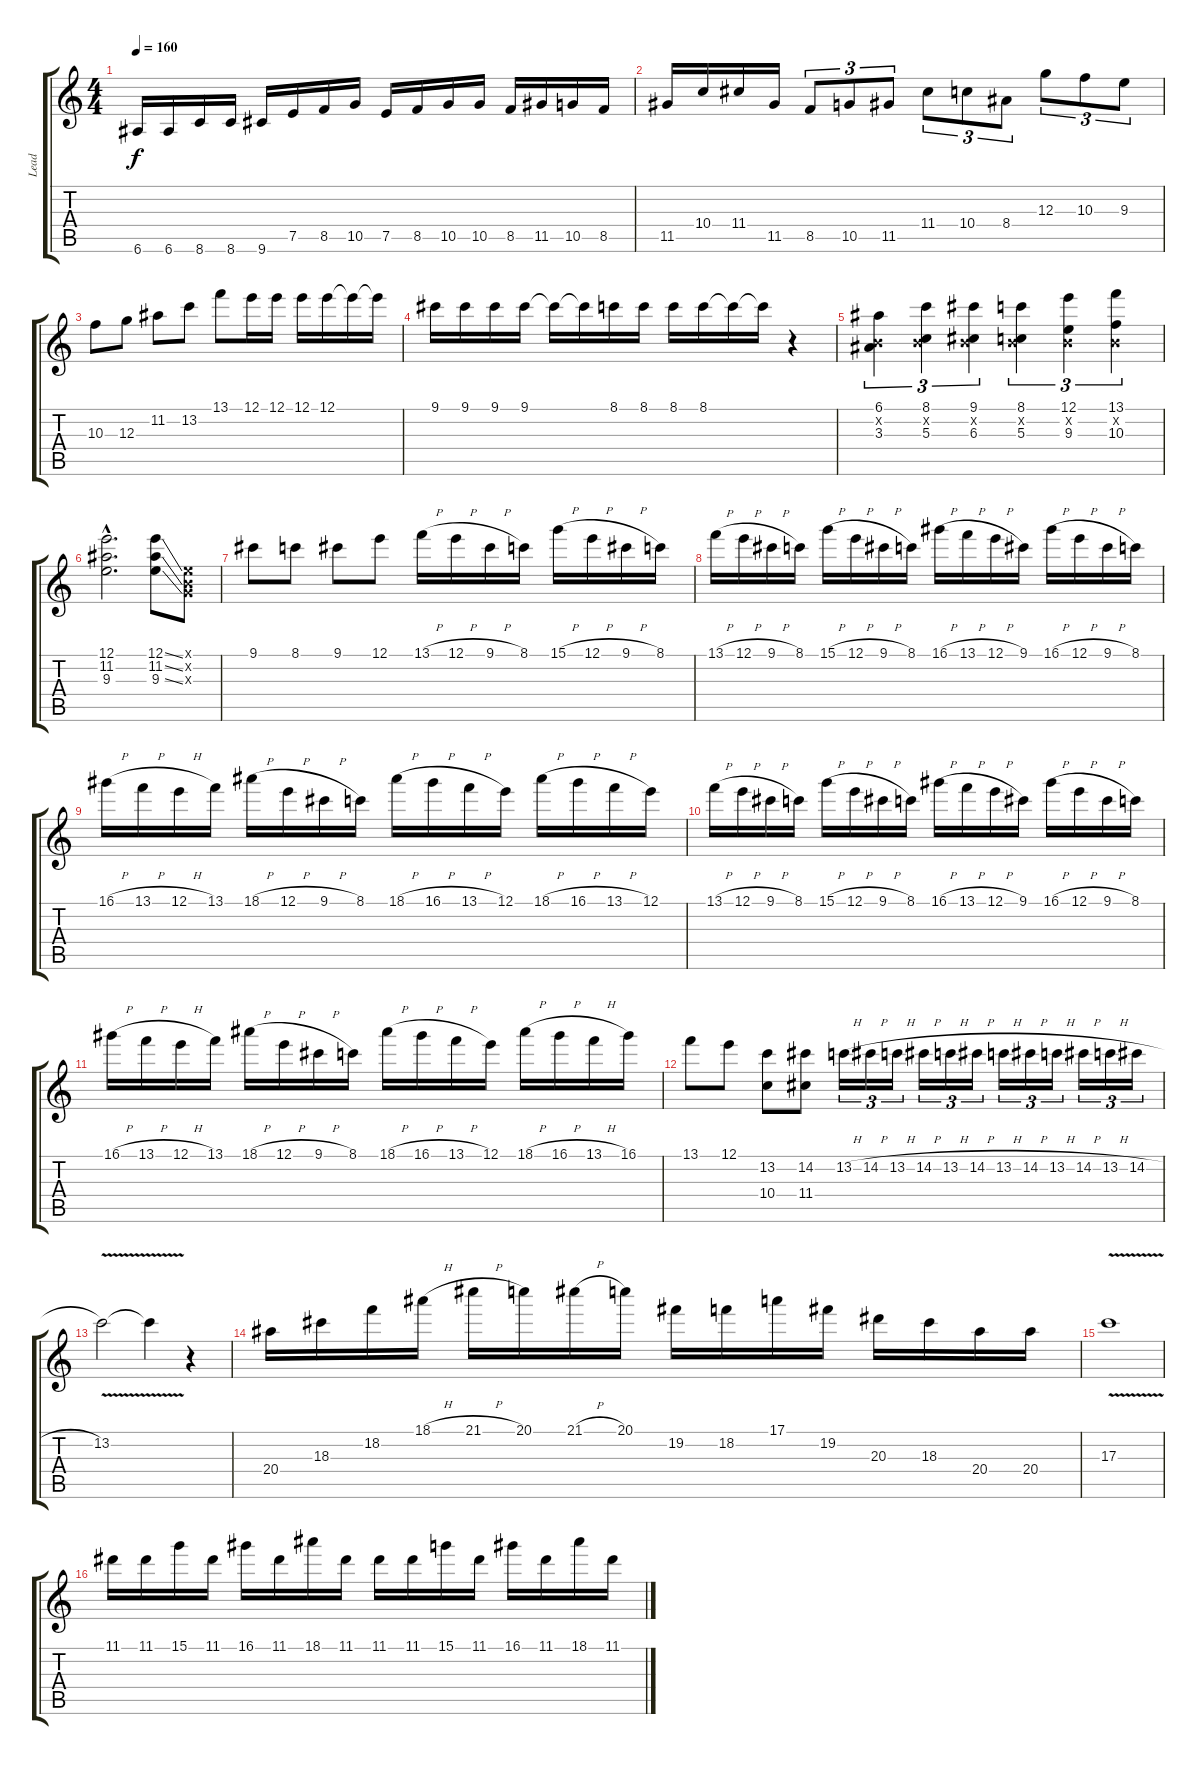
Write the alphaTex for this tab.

\track ("Lead" "Lead") {instrument distortionguitar}
\staff {score tabs}
\tuning (E4 B3 G3 D3 A2 E2) {hide}
\ts (4 4)
\tempo 160
\clef g2
\ks c
6.6.16{dy f} 6.6.16 8.6.16 8.6.16 9.6.16 7.5.16 8.5.16 10.5.16 7.5.16 8.5.16 10.5.16 10.5.16 8.5.16 11.5.16 10.5.16 8.5.16 |
11.5.16 10.4.16 11.4.16 11.5.16 8.5.8{tu (3 2)} 10.5.8{tu (3 2)} 11.5.8{tu (3 2)} 11.4.8{tu (3 2)} 10.4.8{tu (3 2)} 8.4.8{tu (3 2)} 12.3.8{tu (3 2)} 10.3.8{tu (3 2)} 9.3.8{tu (3 2)} |
10.3.8 12.3.8 11.2.8 13.2.8 13.1.8 12.1.16 12.1.16 12.1.16 12.1.16 12.1{t}.16 12.1{t}.16 |
9.1.16 9.1.16 9.1.16 9.1.16 9.1{t}.16 9.1{t}.16 8.1.16 8.1.16 8.1.16 8.1.16 8.1{t}.16 8.1{t}.16 r.4 |
(6.1 0.2{x} 3.3).4{tu (3 2)} (8.1 0.2{x} 5.3).4{tu (3 2)} (9.1 0.2{x} 6.3).4{tu (3 2)} (8.1 0.2{x} 5.3).4{tu (3 2)} (12.1 0.2{x} 9.3).4{tu (3 2)} (13.1 0.2{x} 10.3).4{tu (3 2)} |
(12.1{hac} 11.2{hac} 9.3{hac}).2{d} (12.1{ss} 11.2{ss} 9.3{ss}).8 (0.1{x} 0.2{x} 0.3{x}).8 |
9.1.8 8.1.8 9.1.8 12.1.8 13.1{h}.16 12.1{h}.16 9.1{h}.16 8.1.16 15.1{h}.16 12.1{h}.16 9.1{h}.16 8.1.16 |
13.1{h}.16 12.1{h}.16 9.1{h}.16 8.1.16 15.1{h}.16 12.1{h}.16 9.1{h}.16 8.1.16 16.1{h}.16 13.1{h}.16 12.1{h}.16 9.1.16 16.1{h}.16 12.1{h}.16 9.1{h}.16 8.1.16 |
16.1{h}.16 13.1{h}.16 12.1{h}.16 13.1.16 18.1{h}.16 12.1{h}.16 9.1{h}.16 8.1.16 18.1{h}.16 16.1{h}.16 13.1{h}.16 12.1.16 18.1{h}.16 16.1{h}.16 13.1{h}.16 12.1.16 |
13.1{h}.16 12.1{h}.16 9.1{h}.16 8.1.16 15.1{h}.16 12.1{h}.16 9.1{h}.16 8.1.16 16.1{h}.16 13.1{h}.16 12.1{h}.16 9.1.16 16.1{h}.16 12.1{h}.16 9.1{h}.16 8.1.16 |
16.1{h}.16 13.1{h}.16 12.1{h}.16 13.1.16 18.1{h}.16 12.1{h}.16 9.1{h}.16 8.1.16 18.1{h}.16 16.1{h}.16 13.1{h}.16 12.1.16 18.1{h}.16 16.1{h}.16 13.1{h}.16 16.1.16 |
13.1.8 12.1.8 (13.2 10.4).8 (14.2 11.4).8 13.2{h}.16{tu (3 2)} 14.2{h}.16{tu (3 2)} 13.2{h}.16{tu (3 2)} 14.2{h}.16{tu (3 2)} 13.2{h}.16{tu (3 2)} 14.2{h}.16{tu (3 2)} 13.2{h}.16{tu (3 2)} 14.2{h}.16{tu (3 2)} 13.2{h}.16{tu (3 2)} 14.2{h}.16{tu (3 2)} 13.2{h}.16{tu (3 2)} 14.2{h}.16{tu (3 2)} |
13.2{v}.2 13.2{t}.4 r.4 |
20.4.16 18.3.16 18.2.16 18.1{h}.16 21.1{h}.16 20.1.16 21.1{h}.16 20.1.16 19.2.16 18.2.16 17.1.16 19.2.16 20.3.16 18.3.16 20.4.16 20.4.16 |
17.3{v}.1 |
11.1.16 11.1.16 15.1.16 11.1.16 16.1.16 11.1.16 18.1.16 11.1.16 11.1.16 11.1.16 15.1.16 11.1.16 16.1.16 11.1.16 18.1.16 11.1.16
